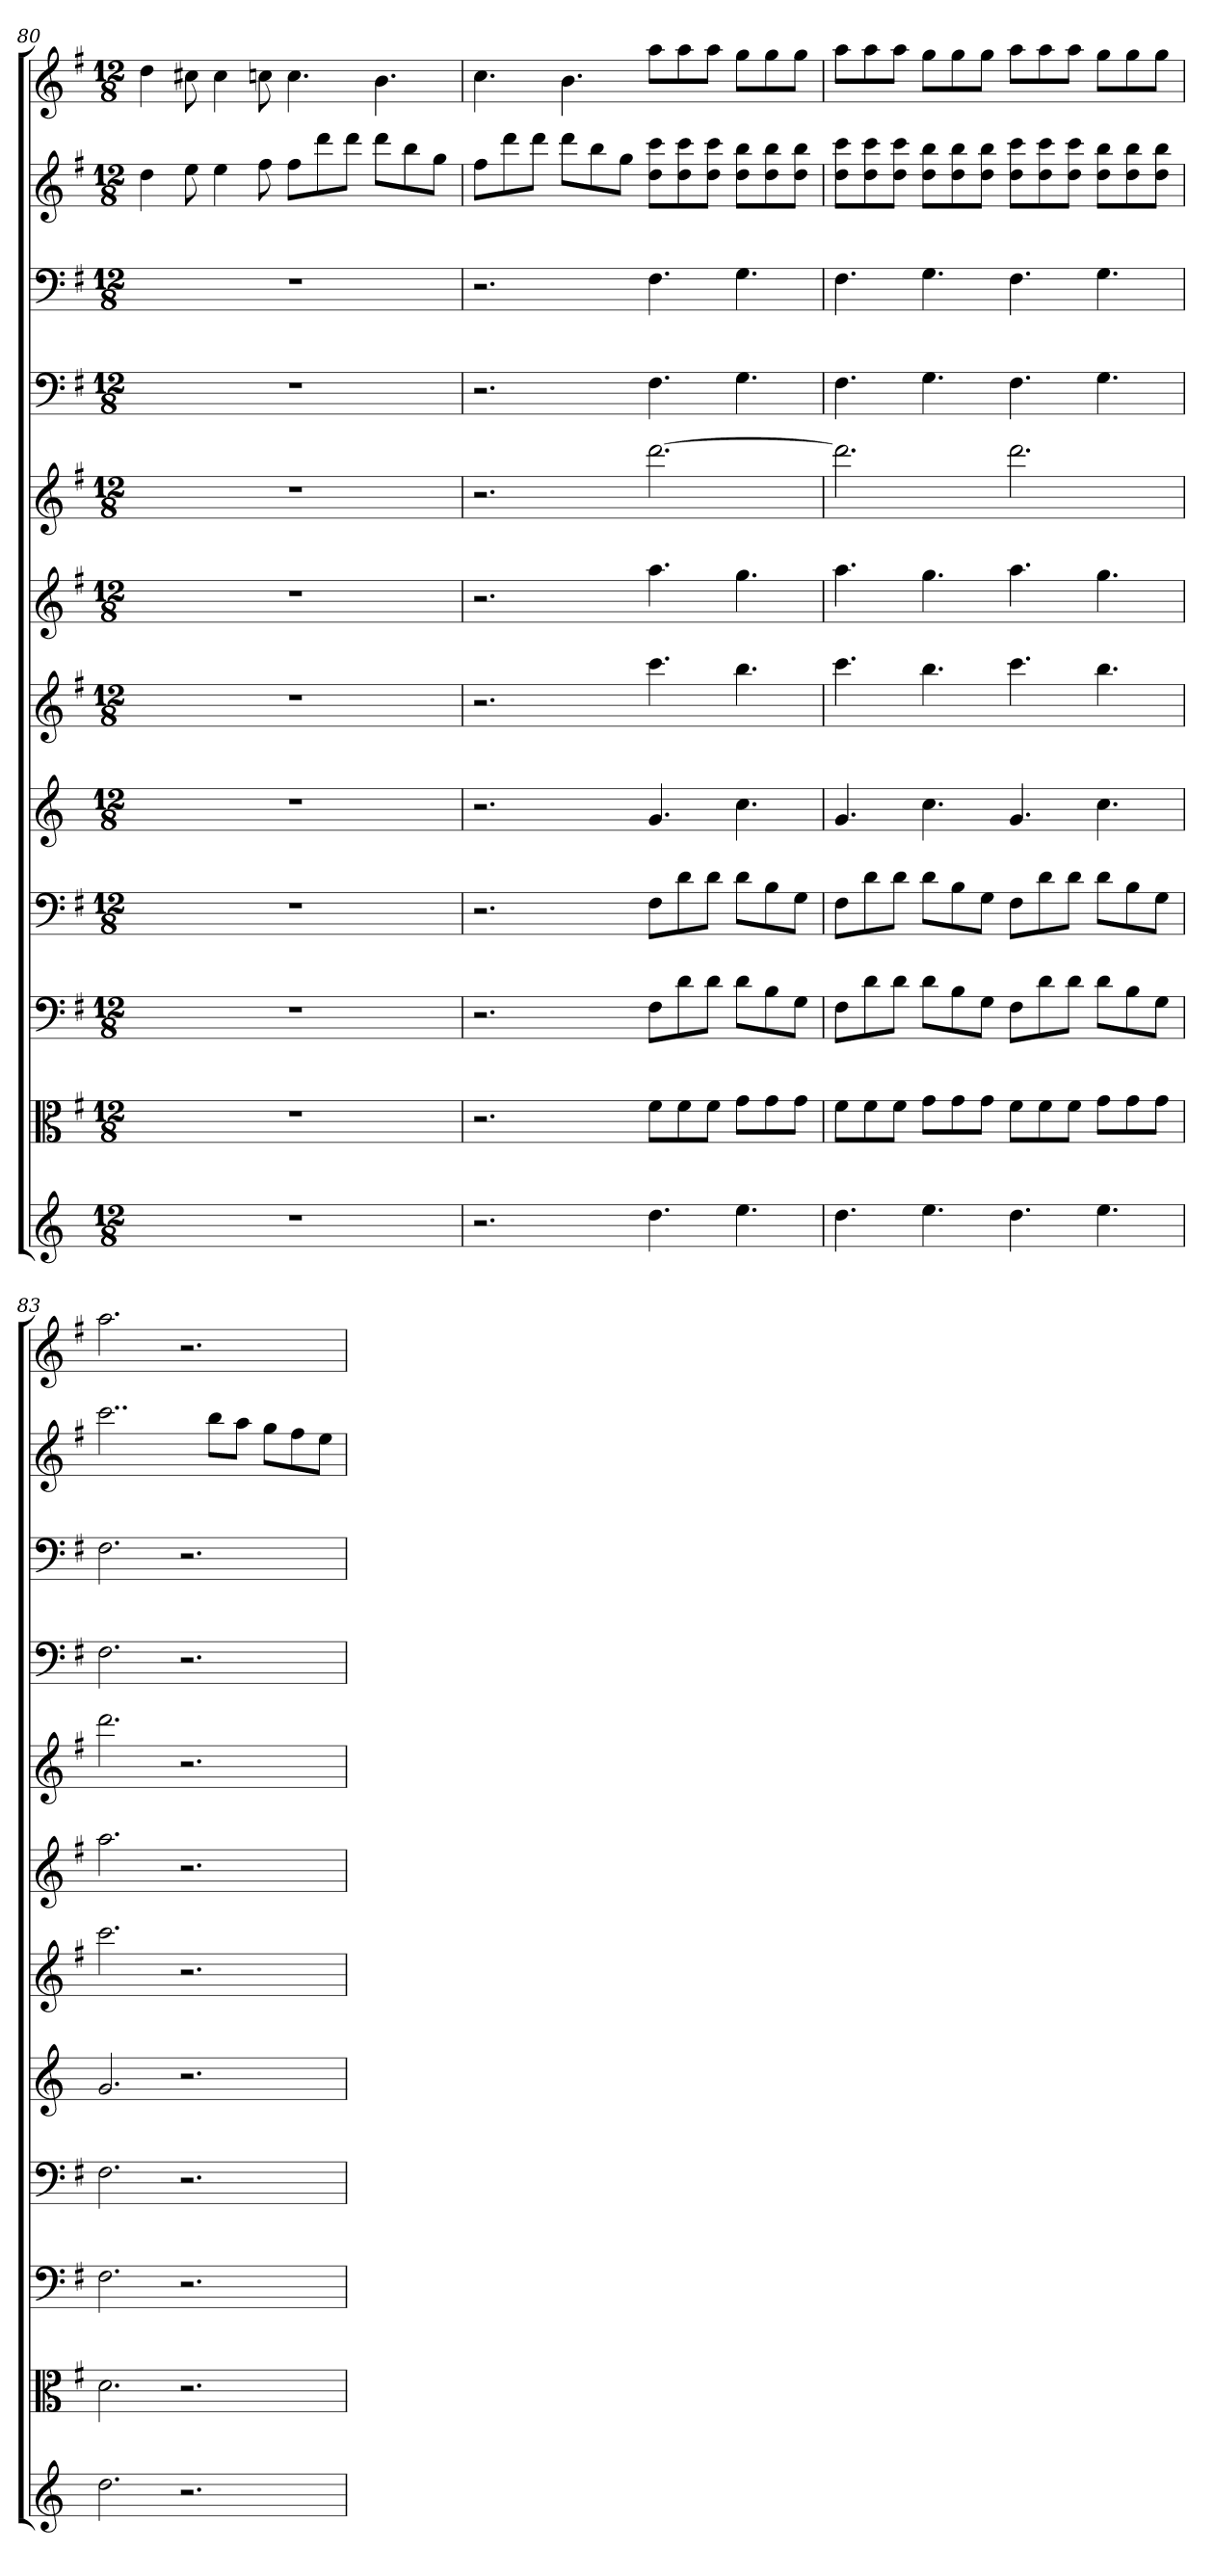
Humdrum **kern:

**kern	**kern	**kern	**kern	**kern	**kern	**kern	**kern	**kern	**kern	**kern	**kern
*part12	*part11	*part10	*part9	*part8	*part7	*part6	*part5	*part4	*part3	*part2	*part1
*staff12	*staff11	*staff10	*staff9	*staff8	*staff7	*staff6	*staff5	*staff4	*staff3	*staff2	*staff1
*	*clefC3	*clefF4	*clefF4	*	*	*	*	*clefF4	*clefF4	*	*
*k[]	*k[f#]	*k[f#]	*k[f#]	*k[]	*k[f#]	*k[f#]	*k[f#]	*k[f#]	*k[f#]	*k[f#]	*k[f#]
*M12/8	*M12/8	*M12/8	*M12/8	*M12/8	*M12/8	*M12/8	*M12/8	*M12/8	*M12/8	*M12/8	*M12/8
=80	=80	=80	=80	=80	=80	=80	=80	=80	=80	=80	=80
1.r	1.r	1.r	1.r	1.r	1.r	1.r	1.r	1.r	1.r	4dd	4dd
.	.	.	.	.	.	.	.	.	.	8ee	8cc#X
.	.	.	.	.	.	.	.	.	.	4ee	4cc#
.	.	.	.	.	.	.	.	.	.	8ff#	8ccn
.	.	.	.	.	.	.	.	.	.	8ff#L	4.cc
.	.	.	.	.	.	.	.	.	.	8ddd	.
.	.	.	.	.	.	.	.	.	.	8dddJ	.
.	.	.	.	.	.	.	.	.	.	8dddL	4.b
.	.	.	.	.	.	.	.	.	.	8bb	.
.	.	.	.	.	.	.	.	.	.	8ggJ	.
=81	=81	=81	=81	=81	=81	=81	=81	=81	=81	=81	=81
2.r	2.r	2.r	2.r	2.r	2.r	2.r	2.r	2.r	2.r	8ff#L	4.cc
.	.	.	.	.	.	.	.	.	.	8ddd	.
.	.	.	.	.	.	.	.	.	.	8dddJ	.
.	.	.	.	.	.	.	.	.	.	8dddL	4.b
.	.	.	.	.	.	.	.	.	.	8bb	.
.	.	.	.	.	.	.	.	.	.	8ggJ	.
4.dd	8f#\L	8F#\L	8F#\L	4.g	4.ccc	4.aa	[2.ddd	4.F#	4.F#	8dd 8cccL	8aaL
.	8f#\	8d\	8d\	.	.	.	.	.	.	8dd 8ccc	8aa
.	8f#\J	8d\J	8d\J	.	.	.	.	.	.	8dd 8cccJ	8aaJ
4.ee	8g\L	8d\L	8d\L	4.cc	4.bb	4.gg	.	4.G	4.G	8dd 8bbL	8ggL
.	8g\	8B\	8B\	.	.	.	.	.	.	8dd 8bb	8gg
.	8g\J	8G\J	8G\J	.	.	.	.	.	.	8dd 8bbJ	8ggJ
=82	=82	=82	=82	=82	=82	=82	=82	=82	=82	=82	=82
4.dd	8f#\L	8F#\L	8F#\L	4.g	4.ccc	4.aa	2.ddd]	4.F#	4.F#	8dd 8cccL	8aaL
.	8f#\	8d\	8d\	.	.	.	.	.	.	8dd 8ccc	8aa
.	8f#\J	8d\J	8d\J	.	.	.	.	.	.	8dd 8cccJ	8aaJ
4.ee	8g\L	8d\L	8d\L	4.cc	4.bb	4.gg	.	4.G	4.G	8dd 8bbL	8ggL
.	8g\	8B\	8B\	.	.	.	.	.	.	8dd 8bb	8gg
.	8g\J	8G\J	8G\J	.	.	.	.	.	.	8dd 8bbJ	8ggJ
4.dd	8f#\L	8F#\L	8F#\L	4.g	4.ccc	4.aa	2.ddd	4.F#	4.F#	8dd 8cccL	8aaL
.	8f#\	8d\	8d\	.	.	.	.	.	.	8dd 8ccc	8aa
.	8f#\J	8d\J	8d\J	.	.	.	.	.	.	8dd 8cccJ	8aaJ
4.ee	8g\L	8d\L	8d\L	4.cc	4.bb	4.gg	.	4.G	4.G	8dd 8bbL	8ggL
.	8g\	8B\	8B\	.	.	.	.	.	.	8dd 8bb	8gg
.	8g\J	8G\J	8G\J	.	.	.	.	.	.	8dd 8bbJ	8ggJ
=83	=83	=83	=83	=83	=83	=83	=83	=83	=83	=83	=83
2.dd	2.d	2.F#	2.F#	2.g	2.ccc	2.aa	2.ddd	2.F#	2.F#	2..ccc	2.aa
2.r	2.r	2.r	2.r	2.r	2.r	2.r	2.r	2.r	2.r	.	2.r
.	.	.	.	.	.	.	.	.	.	8bbL	.
.	.	.	.	.	.	.	.	.	.	8aaJ	.
.	.	.	.	.	.	.	.	.	.	8ggL	.
.	.	.	.	.	.	.	.	.	.	8ff#	.
.	.	.	.	.	.	.	.	.	.	8eeJ	.
=	=	=	=	=	=	=	=	=	=	=	=
*-	*-	*-	*-	*-	*-	*-	*-	*-	*-	*-	*-
